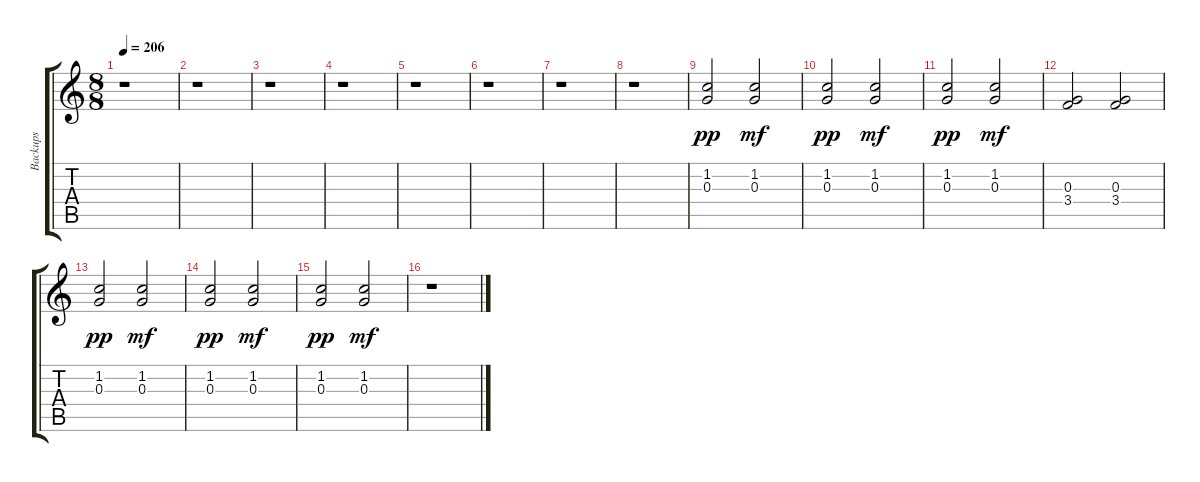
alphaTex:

\track ("Backups" "Backups") {instrument electricguitarjazz}
\staff {score tabs}
\tuning (E4 B3 G3 D3 A2 E2) {hide}
\ts (8 8)
\tempo 206
\clef g2
\ks c
r.1{dy f} |
r.1 |
r.1 |
r.1 |
r.1 |
r.1 |
r.1 |
r.1 |
(1.2 0.3).2{dy pp} (1.2 0.3).2{dy mf} |
(1.2 0.3).2{dy pp} (1.2 0.3).2{dy mf} |
(1.2 0.3).2{dy pp} (1.2 0.3).2{dy mf} |
(0.3 3.4).2 (0.3 3.4).2 |
(1.2 0.3).2{dy pp} (1.2 0.3).2{dy mf} |
(1.2 0.3).2{dy pp} (1.2 0.3).2{dy mf} |
(1.2 0.3).2{dy pp} (1.2 0.3).2{dy mf} |
r.1
